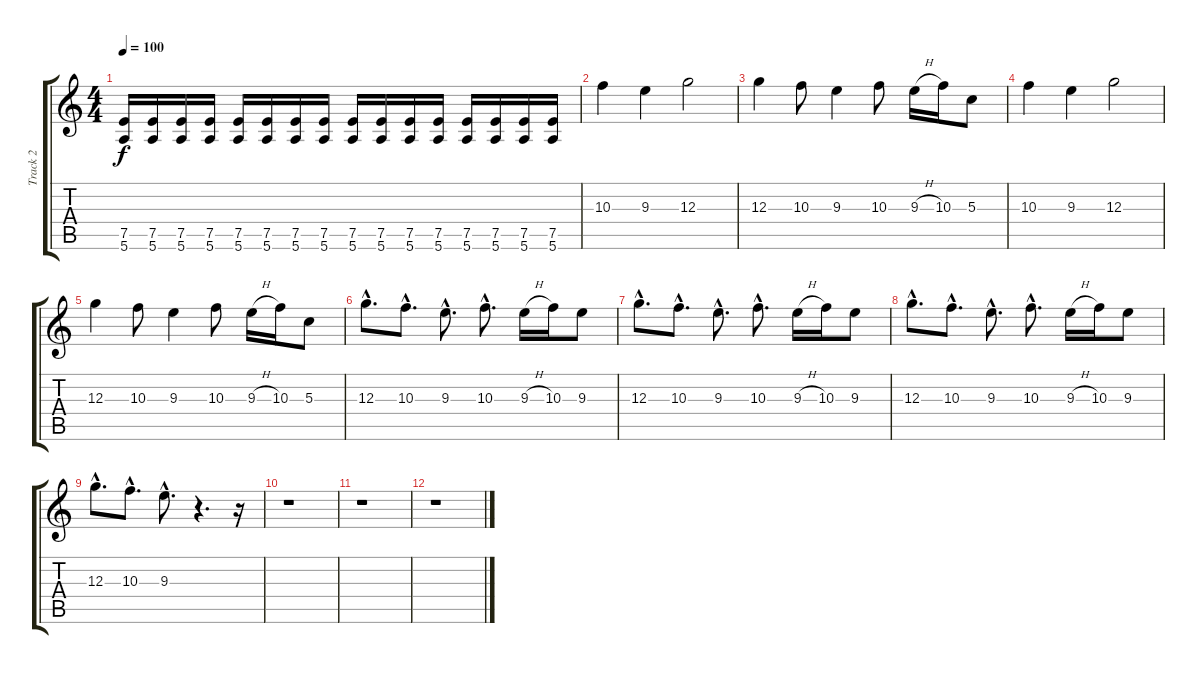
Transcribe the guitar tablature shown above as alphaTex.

\track ("Track 2" "Track 2") {instrument overdrivenguitar}
\staff {score tabs}
\tuning (E4 B3 G3 D3 A2 E2) {hide}
\ts (4 4)
\tempo 100
\clef g2
\ks c
(7.5 5.6).16{dy f} (7.5 5.6).16 (7.5 5.6).16 (7.5 5.6).16 (7.5 5.6).16 (7.5 5.6).16 (7.5 5.6).16 (7.5 5.6).16 (7.5 5.6).16 (7.5 5.6).16 (7.5 5.6).16 (7.5 5.6).16 (7.5 5.6).16 (7.5 5.6).16 (7.5 5.6).16 (7.5 5.6).16 |
10.3.4 9.3.4 12.3.2 |
12.3.4 10.3.8 9.3.4 10.3.8 9.3{h}.16 10.3.16 5.3.8 |
10.3.4 9.3.4 12.3.2 |
12.3.4 10.3.8 9.3.4 10.3.8 9.3{h}.16 10.3.16 5.3.8 |
12.3{hac}.8{d} 10.3{hac}.8{d} 9.3{hac}.8{d} 10.3{hac}.8{d} 9.3{h}.16 10.3.16 9.3.8 |
12.3{hac}.8{d} 10.3{hac}.8{d} 9.3{hac}.8{d} 10.3{hac}.8{d} 9.3{h}.16 10.3.16 9.3.8 |
12.3{hac}.8{d} 10.3{hac}.8{d} 9.3{hac}.8{d} 10.3{hac}.8{d} 9.3{h}.16 10.3.16 9.3.8 |
12.3{hac}.8{d} 10.3{hac}.8{d} 9.3{hac}.8{d} r.4{d} r.16 |
r.1 |
r.1 |
r.1
